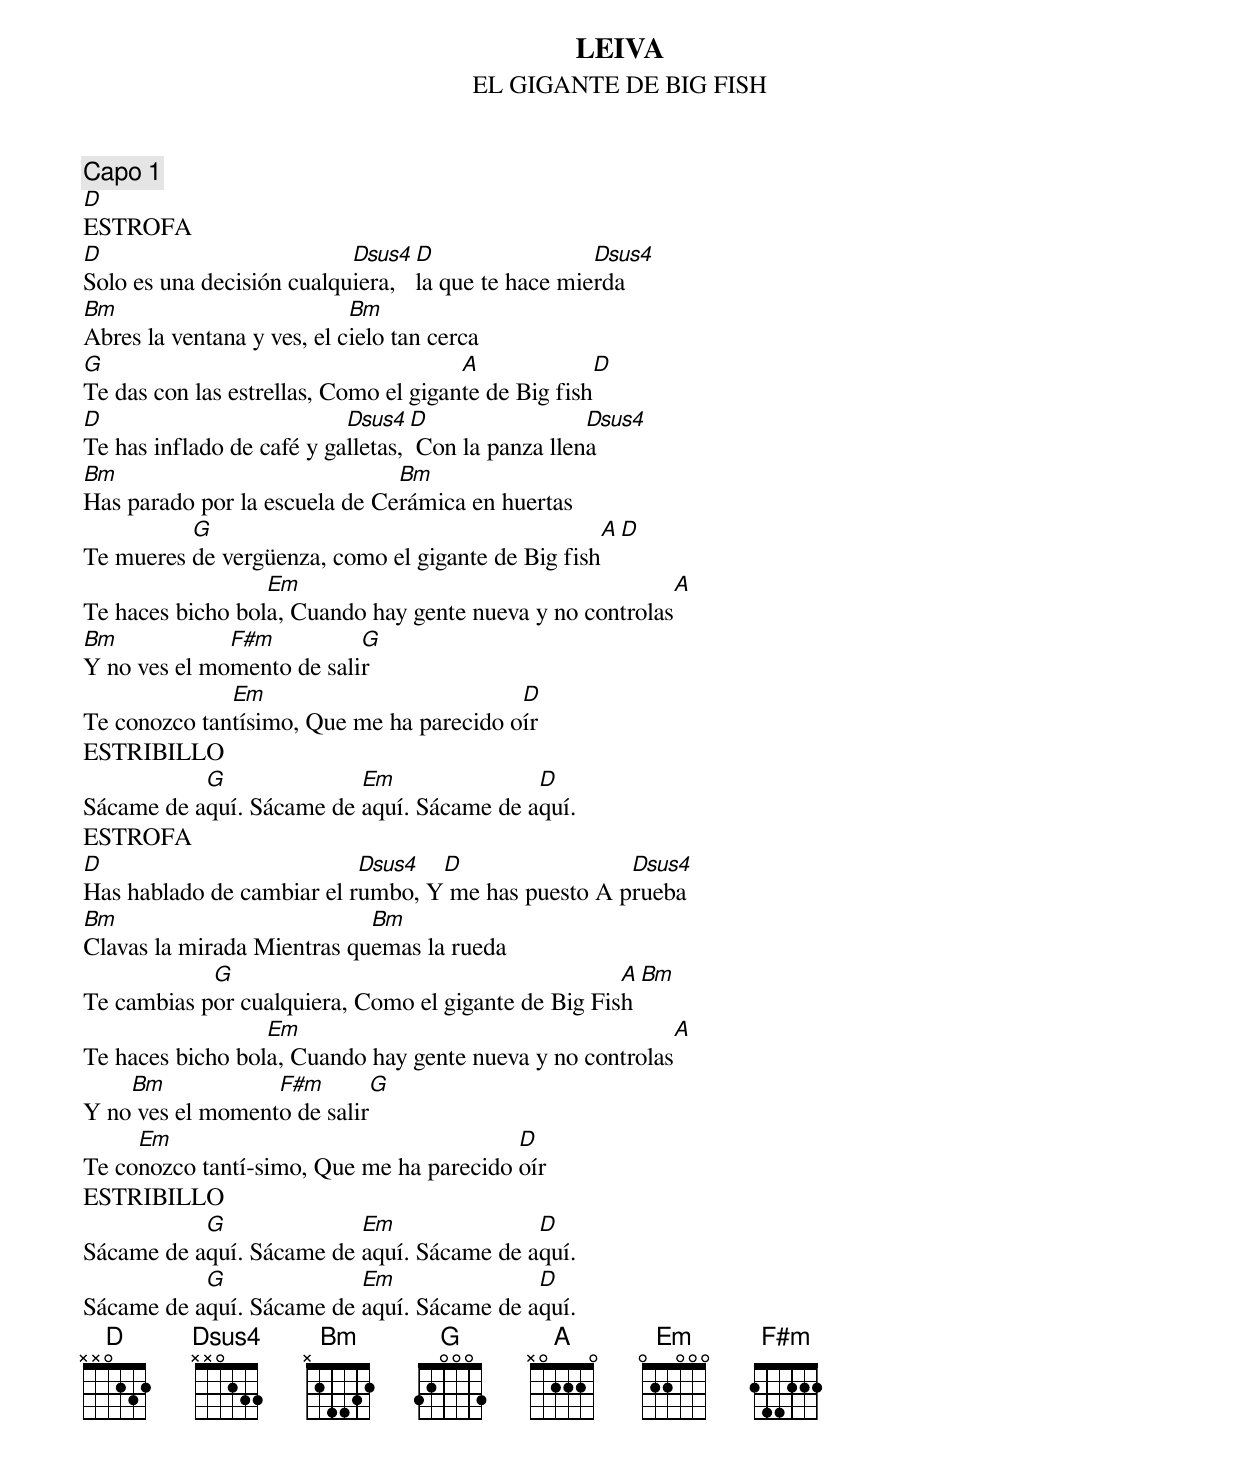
LEIVA
EL GIGANTE DE BIG FISH
Capo 1
D
ESTROFA
D                          Dsus4  D                 Dsus4
Solo es una decisión cualquiera,  la que te hace mierda
Bm                          Bm
Abres la ventana y ves, el cielo tan cerca
G                                      A                                              D
Te das con las estrellas, Como el gigante de Big fish
D                          Dsus4  D                 Dsus4
Te has inflado de café y galletas, Con la panza llena
Bm                             Bm
Has parado por la escuela de Cerámica en huertas
          G                                        A                                    D
Te mueres de vergüenza, como el gigante de Big fish
                  Em                                        A
Te haces bicho bola, Cuando hay gente nueva y no controlas
Bm            F#m          G
Y no ves el momento de salir
              Em                          D
Te conozco tantísimo, Que me ha parecido oír
ESTRIBILLO
           G              Em               D
Sácame de aquí. Sácame de aquí. Sácame de aquí.
ESTROFA
D                          Dsus4  D                 Dsus4
Has hablado de cambiar el rumbo, Y me has puesto A prueba
Bm                          Bm
Clavas la mirada Mientras quemas la rueda
            G                                        A                                    Bm
Te cambias por cualquiera, Como el gigante de Big Fish
                  Em                                      A
Te haces bicho bola, Cuando hay gente nueva y no controlas
    Bm            F#m               G
Y no ves el momento de salir
     Em                                   D
Te conozco tantí­simo, Que me ha parecido oír
ESTRIBILLO
           G              Em               D
Sácame de aquí. Sácame de aquí. Sácame de aquí.
           G              Em               D
Sácame de aquí. Sácame de aquí. Sácame de aquí.
